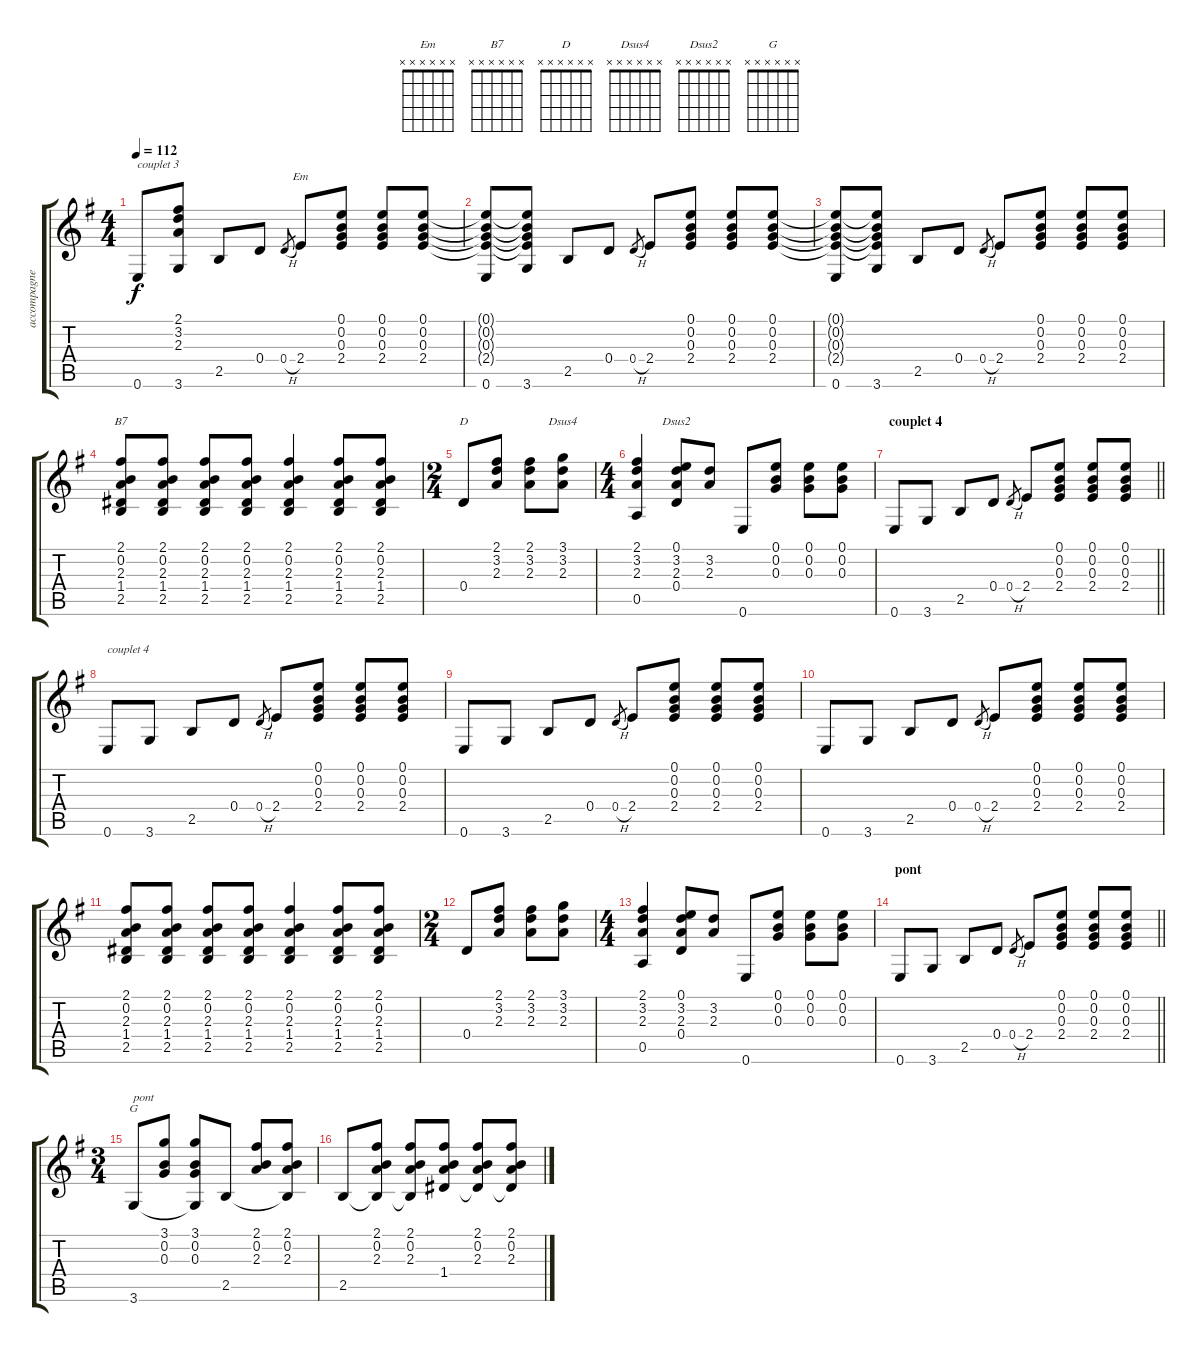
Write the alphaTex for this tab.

\track ("accompagnement" "accompagne") {instrument acousticguitarnylon}
\staff {score tabs}
\tuning (E4 B3 G3 D3 A2 E2) {hide}
\chord ("Em" x x x x x x)
\chord ("B7" x x x x x x)
\chord ("D" x x x x x x)
\chord ("Dsus4" x x x x x x)
\chord ("Dsus2" x x x x x x)
\chord ("G" x x x x x x)
\ts (4 4)
\tempo 112
\clef g2
\ks g
0.6.8{txt "couplet 3" dy f} (2.1{t} 3.2{t} 2.3{t} 3.6).8 2.5.8 0.4.8 0.4{h}.8{gr} 2.4.8{ch "Em"} (0.1 0.2 0.3 2.4).8 (0.1 0.2 0.3 2.4).8 (0.1 0.2 0.3 2.4).8 |
(0.1{t} 0.2{t} 0.3{t} 2.4{t} 0.6).8 (0.1{t} 0.2{t} 0.3{t} 2.4{t} 3.6).8 2.5.8 0.4.8 0.4{h}.8{gr} 2.4.8 (0.1 0.2 0.3 2.4).8 (0.1 0.2 0.3 2.4).8 (0.1 0.2 0.3 2.4).8 |
(0.1{t} 0.2{t} 0.3{t} 2.4{t} 0.6).8 (0.1{t} 0.2{t} 0.3{t} 2.4{t} 3.6).8 2.5.8 0.4.8 0.4{h}.8{gr} 2.4.8 (0.1 0.2 0.3 2.4).8 (0.1 0.2 0.3 2.4).8 (0.1 0.2 0.3 2.4).8 |
(2.1 0.2 2.3 1.4 2.5).8{ch "B7"} (2.1 0.2 2.3 1.4 2.5).8 (2.1 0.2 2.3 1.4 2.5).8 (2.1 0.2 2.3 1.4 2.5).8 (2.1 0.2 2.3 1.4 2.5).4 (2.1 0.2 2.3 1.4 2.5).8 (2.1 0.2 2.3 1.4 2.5).8 |
\ts (2 4)
0.4.8{ch "D"} (2.1 3.2 2.3).8 (2.1 3.2 2.3).8 (3.1 3.2 2.3).8{ch "Dsus4"} |
\ts (4 4)
(2.1 3.2 2.3 0.5).4 (0.1 3.2 2.3 0.4).8{ch "Dsus2"} (3.2 2.3).8 0.6.8 (0.1 0.2 0.3).8 (0.1 0.2 0.3).8 (0.1 0.2 0.3).8 |
\section ("" "couplet 4")
\barLineRight lightlight
0.6.8 3.6.8 2.5.8 0.4.8 0.4{h}.8{gr} 2.4.8 (0.1 0.2 0.3 2.4).8 (0.1 0.2 0.3 2.4).8 (0.1 0.2 0.3 2.4).8 |
0.6.8{txt "couplet 4"} 3.6.8 2.5.8 0.4.8 0.4{h}.8{gr} 2.4.8 (0.1 0.2 0.3 2.4).8 (0.1 0.2 0.3 2.4).8 (0.1 0.2 0.3 2.4).8 |
0.6.8 3.6.8 2.5.8 0.4.8 0.4{h}.8{gr} 2.4.8 (0.1 0.2 0.3 2.4).8 (0.1 0.2 0.3 2.4).8 (0.1 0.2 0.3 2.4).8 |
0.6.8 3.6.8 2.5.8 0.4.8 0.4{h}.8{gr} 2.4.8 (0.1 0.2 0.3 2.4).8 (0.1 0.2 0.3 2.4).8 (0.1 0.2 0.3 2.4).8 |
(2.1 0.2 2.3 1.4 2.5).8 (2.1 0.2 2.3 1.4 2.5).8 (2.1 0.2 2.3 1.4 2.5).8 (2.1 0.2 2.3 1.4 2.5).8 (2.1 0.2 2.3 1.4 2.5).4 (2.1 0.2 2.3 1.4 2.5).8 (2.1 0.2 2.3 1.4 2.5).8 |
\ts (2 4)
0.4.8 (2.1 3.2 2.3).8 (2.1 3.2 2.3).8 (3.1 3.2 2.3).8 |
\ts (4 4)
(2.1 3.2 2.3 0.5).4 (0.1 3.2 2.3 0.4).8 (3.2 2.3).8 0.6.8 (0.1 0.2 0.3).8 (0.1 0.2 0.3).8 (0.1 0.2 0.3).8 |
\section ("" "pont")
\barLineRight lightlight
0.6.8 3.6.8 2.5.8 0.4.8 0.4{h}.8{gr} 2.4.8 (0.1 0.2 0.3 2.4).8 (0.1 0.2 0.3 2.4).8 (0.1 0.2 0.3 2.4).8 |
\ts (3 4)
3.6.8{ch "G" txt "pont"} (3.1 0.2 0.3).8 (3.1 0.2 0.3 3.6{t}).8 2.5.8 (2.1 0.2 2.3).8 (2.1 0.2 2.3 2.5{t}).8 |
2.5.8 (2.1 0.2 2.3 2.5{t}).8 (2.1 0.2 2.3 2.5{t}).8 (2.1{t} 0.2{t} 2.3{t} 1.4).8 (2.1 0.2 2.3 1.4{t}).8 (2.1 0.2 2.3 1.4{t}).8
